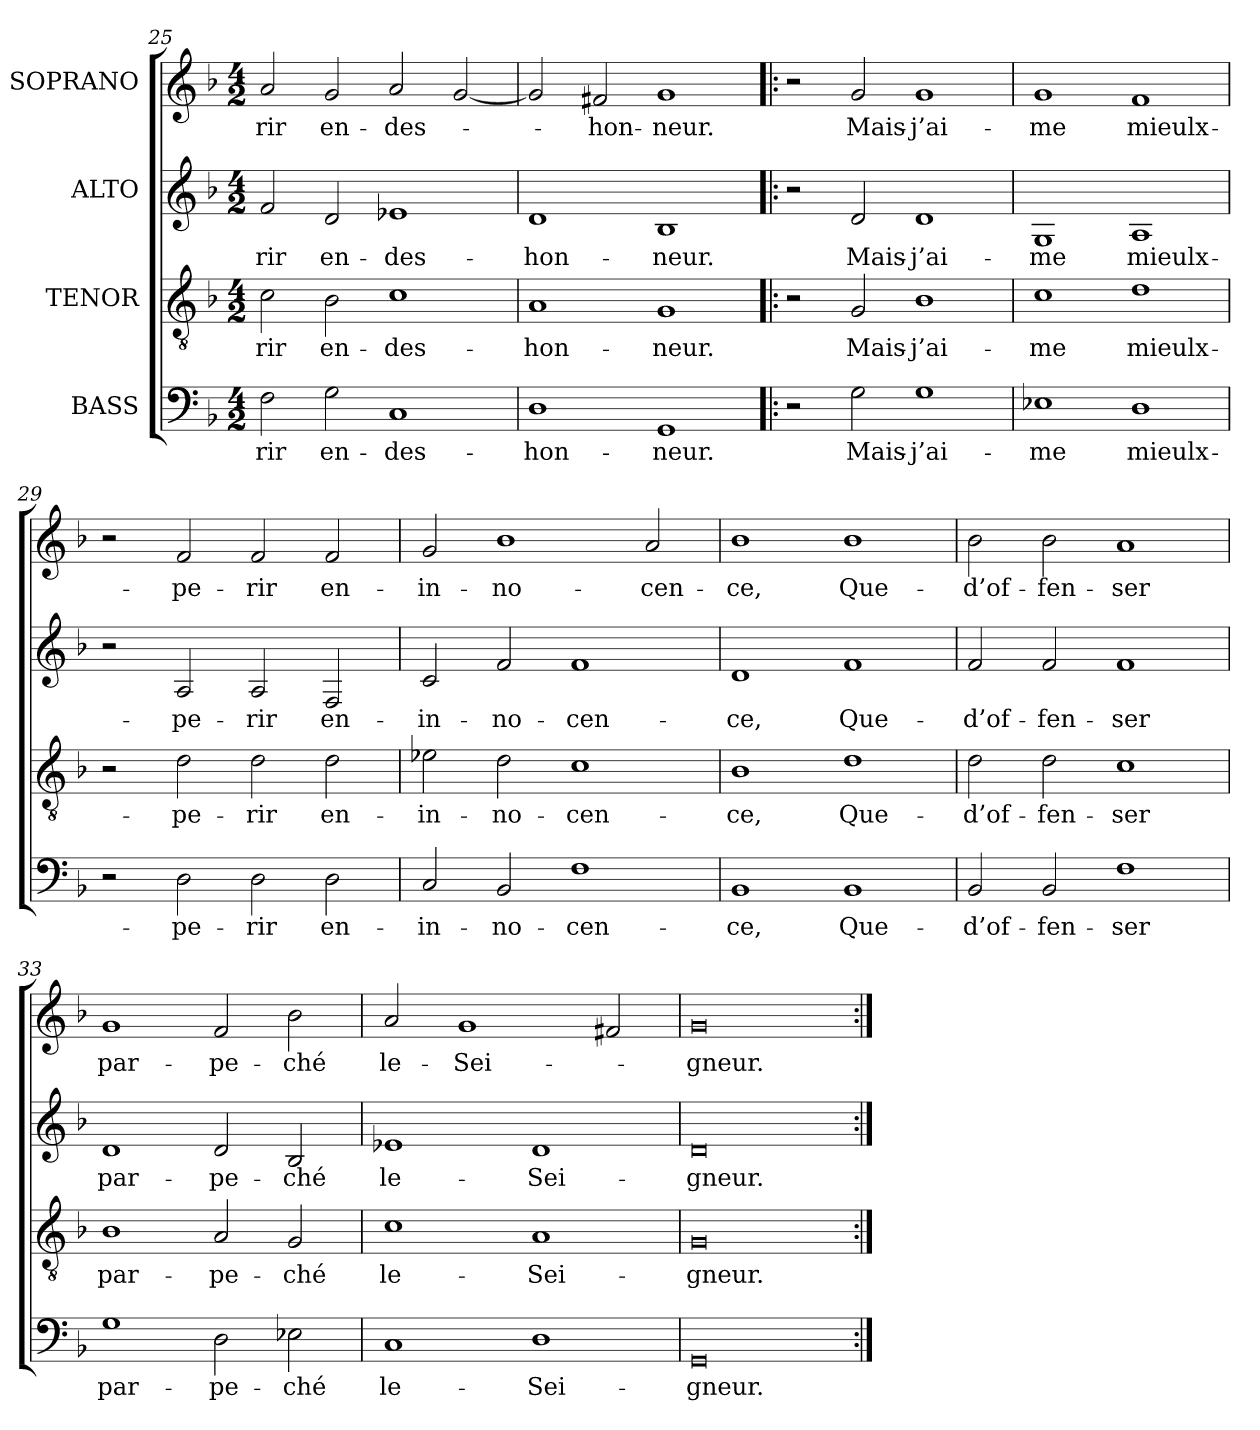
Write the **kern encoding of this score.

**kern	**text	**kern	**text	**kern	**text	**kern	**text
*part4	*part4	*part3	*part3	*part2	*part2	*part1	*part1
*staff4	*staff4	*staff3	*staff3	*staff2	*staff2	*staff1	*staff1
*I"BASS	*	*I"TENOR	*	*I"ALTO	*	*I"SOPRANO	*
*clefF4	*	*clefGv2	*	*clefG2	*	*clefG2	*
*k[b-]	*	*k[b-]	*	*k[b-]	*	*k[b-]	*
*M4/2	*	*M4/2	*	*M4/2	*	*M4/2	*
=25	=25	=25	=25	=25	=25	=25	=25
2F\	-rir	2c\	-rir	2f/	-rir	2a/	-rir
2G\	en-	2B-\	en-	2d/	en-	2g/	en-
1C/	des-	1c\	des-	1e-X/	des-	2a/	des-
.	.	.	.	.	.	[2g/	.
=26	=26	=26	=26	=26	=26	=26	=26
1D\	-hon-	1A/	-hon-	1d/	-hon-	2g/]	.
.	.	.	.	.	.	2f#X/	-hon-
1GG/	-neur.	1G/	-neur.	1B-/	-neur.	1g/	-neur.
=27!|:	=27!|:	=27!|:	=27!|:	=27!|:	=27!|:	=27!|:	=27!|:
2r	.	2r	.	2r	.	2r	.
2G\	Mais-	2G/	Mais-	2d/	Mais-	2g/	Mais-
1G\	j’ai-	1B-\	j’ai-	1d/	j’ai-	1g/	j’ai-
=28	=28	=28	=28	=28	=28	=28	=28
1E-X\	-me	1c\	-me	1G/	-me	1g/	-me
1D\	mieulx-	1d\	mieulx-	1A/	mieulx-	1f/	mieulx-
=29	=29	=29	=29	=29	=29	=29	=29
2r	.	2r	.	2r	.	2r	.
2D\	pe-	2d\	pe-	2A/	pe-	2f/	pe-
2D\	-rir	2d\	-rir	2A/	-rir	2f/	-rir
2D\	en-	2d\	en-	2F/	en-	2f/	en-
=30	=30	=30	=30	=30	=30	=30	=30
2C/	in-	2e-X\	in-	2c/	in-	2g/	in-
2BB-/	-no-	2d\	-no-	2f/	-no-	1b-\	-no-
1F\	-cen-	1c\	-cen-	1f/	-cen-	.	.
.	.	.	.	.	.	2a/	-cen-
=31	=31	=31	=31	=31	=31	=31	=31
1BB-/	-ce,	1B-\	-ce,	1d/	-ce,	1b-\	-ce,
1BB-/	Que-	1d\	Que-	1f/	Que-	1b-\	Que-
=32	=32	=32	=32	=32	=32	=32	=32
2BB-/	d’of-	2d\	d’of-	2f/	d’of-	2b-\	d’of-
2BB-/	-fen-	2d\	-fen-	2f/	-fen-	2b-\	-fen-
1F\	-ser	1c\	-ser	1f/	-ser	1a/	-ser
=33	=33	=33	=33	=33	=33	=33	=33
1G\	par-	1B-\	par-	1d/	par-	1g/	par-
2D\	pe-	2A/	pe-	2d/	pe-	2f/	pe-
2E-X\	-ché	2G/	-ché	2B-/	-ché	2b-\	-ché
=34	=34	=34	=34	=34	=34	=34	=34
1C/	le-	1c\	le-	1e-X/	le-	2a/	le-
.	.	.	.	.	.	1g/	Sei-
1D\	Sei-	1A/	Sei-	1d/	Sei-	.	.
.	.	.	.	.	.	2f#X/	.
=35	=35	=35	=35	=35	=35	=35	=35
0GG/	-gneur.	0G/	-gneur.	0d/	-gneur.	0g/	-gneur.
=:|!	=:|!	=:|!	=:|!	=:|!	=:|!	=:|!	=:|!
*-	*-	*-	*-	*-	*-	*-	*-
